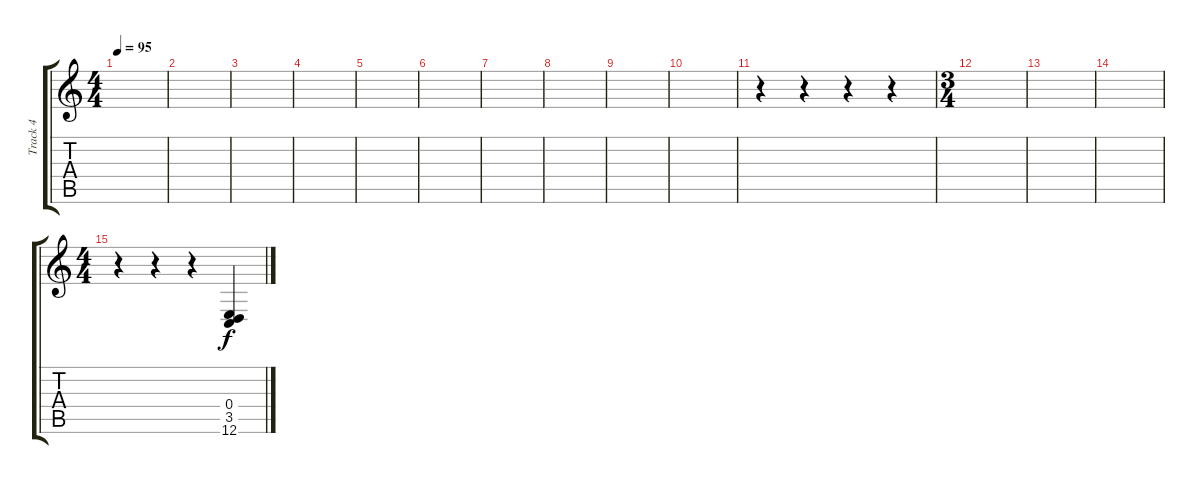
\track ("Track 4" "Track 4") {instrument gunshot}
\staff {score tabs}
\tuning (E4 B3 G3 D3 A2 E2) {hide}
\ts (4 4)
\tempo 95
\clef g2
\ks c
|
|
|
|
|
|
|
|
|
|
r.4 r.4 r.4 r.4 |
\ts (3 4)
|
|
|
\ts (4 4)
r.4 r.4 r.4 (0.4 3.5 12.6).4
